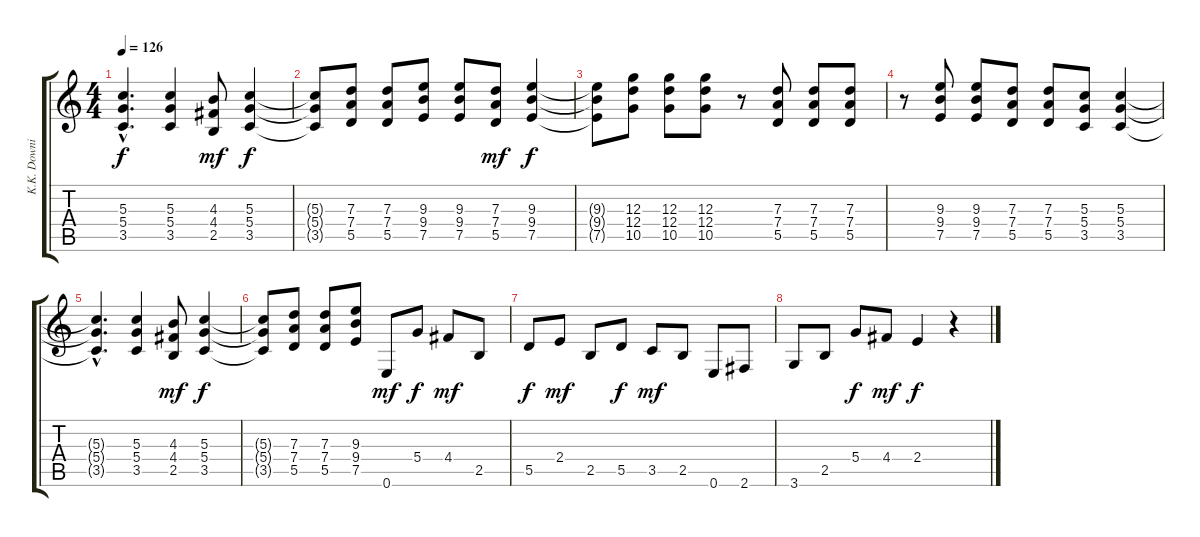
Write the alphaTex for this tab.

\track ("K.K. Downing" "K.K. Downi") {instrument distortionguitar}
\staff {score tabs}
\tuning (E4 B3 G3 D3 A2 E2) {hide}
\ts (4 4)
\tempo 126
\clef g2
\ks c
(5.3{hac t} 5.4{hac t} 3.5{hac t}).4{d dy f} (5.3 5.4 3.5).4 (4.3 4.4 2.5).8{dy mf} (5.3 5.4 3.5).4{dy f} |
(5.3{t} 5.4{t} 3.5{t}).8 (7.3 7.4 5.5).8 (7.3 7.4 5.5).8 (9.3 9.4 7.5).8 (9.3 9.4 7.5).8 (7.3 7.4 5.5).8{dy mf} (9.3 9.4 7.5).4{dy f} |
(9.3{t} 9.4{t} 7.5{t}).8 (12.3 12.4 10.5).8 (12.3 12.4 10.5).8 (12.3 12.4 10.5).8 r.8 (7.3 7.4 5.5).8 (7.3 7.4 5.5).8 (7.3 7.4 5.5).8 |
r.8 (9.3 9.4 7.5).8 (9.3 9.4 7.5).8 (7.3 7.4 5.5).8 (7.3 7.4 5.5).8 (5.3 5.4 3.5).8 (5.3 5.4 3.5).4 |
(5.3{hac t} 5.4{hac t} 3.5{hac t}).4{d} (5.3 5.4 3.5).4 (4.3 4.4 2.5).8{dy mf} (5.3 5.4 3.5).4{dy f} |
(5.3{t} 5.4{t} 3.5{t}).8 (7.3 7.4 5.5).8 (7.3 7.4 5.5).8 (9.3 9.4 7.5).8 0.6.8{dy mf} 5.4.8{dy f} 4.4.8{dy mf} 2.5.8 |
5.5.8{dy f} 2.4.8{dy mf} 2.5.8 5.5.8{dy f} 3.5.8{dy mf} 2.5.8 0.6.8 2.6.8 |
3.6.8 2.5.8 5.4.8{dy f} 4.4.8{dy mf} 2.4.4{dy f} r.4
